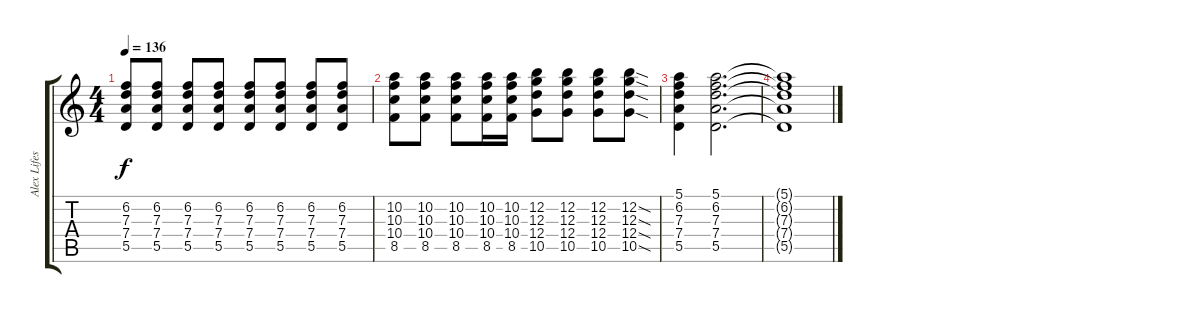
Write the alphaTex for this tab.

\track ("Alex Lifeson" "Alex Lifes") {instrument overdrivenguitar}
\staff {score tabs}
\tuning (E4 B3 G3 D3 A2 E2) {hide}
\ts (4 4)
\tempo 136
\clef g2
\ks c
(6.2 7.3 7.4 5.5).8{dy f} (6.2 7.3 7.4 5.5).8 (6.2 7.3 7.4 5.5).8 (6.2 7.3 7.4 5.5).8 (6.2 7.3 7.4 5.5).8 (6.2 7.3 7.4 5.5).8 (6.2 7.3 7.4 5.5).8 (6.2 7.3 7.4 5.5).8 |
(10.2 10.3 10.4 8.5).8 (10.2 10.3 10.4 8.5).8 (10.2 10.3 10.4 8.5).8 (10.2 10.3 10.4 8.5).16 (10.2 10.3 10.4 8.5).16 (12.2 12.3 12.4 10.5).8 (12.2 12.3 12.4 10.5).8 (12.2 12.3 12.4 10.5).8 (12.2{sod} 12.3{sod} 12.4{sod} 10.5{sod}).8 |
(5.1 6.2 7.3 7.4 5.5).4 (5.1 6.2 7.3 7.4 5.5).2{d} |
(5.1{t} 6.2{t} 7.3{t} 7.4{t} 5.5{t}).1
